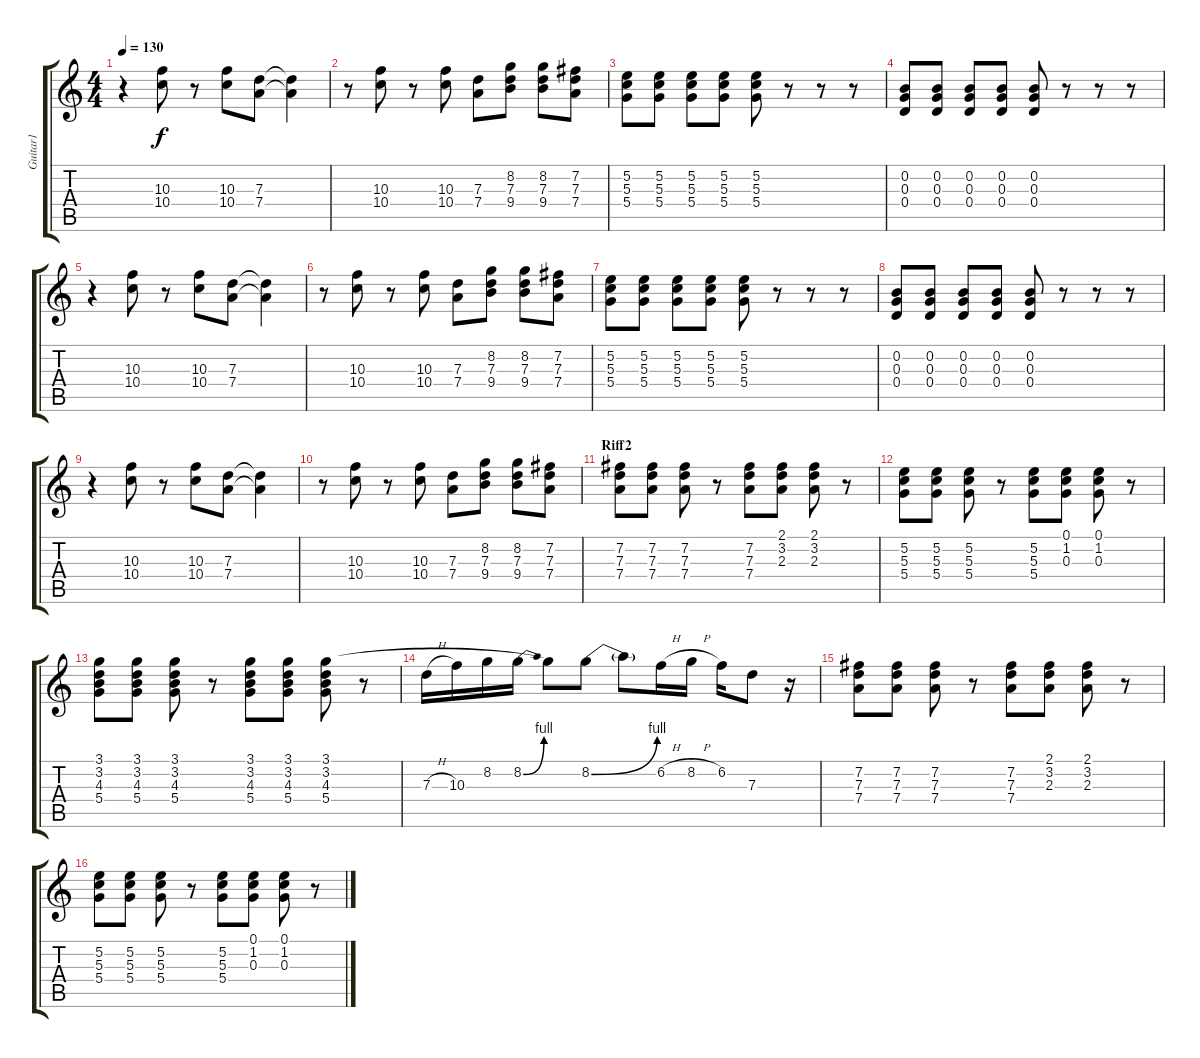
\track ("Guitar1" "Guitar1") {instrument distortionguitar}
\staff {score tabs}
\tuning (E4 B3 G3 D3 A2 E2) {hide}
\ts (4 4)
\tempo 130
\clef g2
\ks c
r.4{dy f} (10.3 10.4).8 r.8 (10.3 10.4).8 (7.3 7.4).8 (7.3{t} 7.4{t}).4 |
r.8 (10.3 10.4).8 r.8 (10.3 10.4).8 (7.3 7.4).8 (8.2 7.3 9.4).8 (8.2 7.3 9.4).8 (7.2 7.3 7.4).8 |
(5.2 5.3 5.4).8 (5.2 5.3 5.4).8 (5.2 5.3 5.4).8 (5.2 5.3 5.4).8 (5.2 5.3 5.4).8 r.8 r.8 r.8 |
(0.2 0.3 0.4).8 (0.2 0.3 0.4).8 (0.2 0.3 0.4).8 (0.2 0.3 0.4).8 (0.2 0.3 0.4).8 r.8 r.8 r.8 |
r.4 (10.3 10.4).8 r.8 (10.3 10.4).8 (7.3 7.4).8 (7.3{t} 7.4{t}).4 |
r.8 (10.3 10.4).8 r.8 (10.3 10.4).8 (7.3 7.4).8 (8.2 7.3 9.4).8 (8.2 7.3 9.4).8 (7.2 7.3 7.4).8 |
(5.2 5.3 5.4).8 (5.2 5.3 5.4).8 (5.2 5.3 5.4).8 (5.2 5.3 5.4).8 (5.2 5.3 5.4).8 r.8 r.8 r.8 |
(0.2 0.3 0.4).8 (0.2 0.3 0.4).8 (0.2 0.3 0.4).8 (0.2 0.3 0.4).8 (0.2 0.3 0.4).8 r.8 r.8 r.8 |
r.4 (10.3 10.4).8 r.8 (10.3 10.4).8 (7.3 7.4).8 (7.3{t} 7.4{t}).4 |
r.8 (10.3 10.4).8 r.8 (10.3 10.4).8 (7.3 7.4).8 (8.2 7.3 9.4).8 (8.2 7.3 9.4).8 (7.2 7.3 7.4).8 |
\section ("" "Riff2")
(7.2 7.3 7.4).8 (7.2 7.3 7.4).8 (7.2 7.3 7.4).8 r.8 (7.2 7.3 7.4).8 (2.1 3.2 2.3).8 (2.1 3.2 2.3).8 r.8 |
(5.2 5.3 5.4).8 (5.2 5.3 5.4).8 (5.2 5.3 5.4).8 r.8 (5.2 5.3 5.4).8 (0.1 1.2 0.3).8 (0.1 1.2 0.3).8 r.8 |
(3.1 3.2 4.3 5.4).8 (3.1 3.2 4.3 5.4).8 (3.1 3.2 4.3 5.4).8 r.8 (3.1 3.2 4.3 5.4).8 (3.1 3.2 4.3 5.4).8 (3.1 3.2 4.3 5.4).8 r.8 |
7.3{h}.16 10.3.16 8.2.16 8.2{be (bend 0 0 60 4)}.16 3.1{t}.8 8.2{be (bend 0 0 60 4)}.8 8.2{t}.8 6.2{h}.16 8.2{h}.16 6.2.16 7.3.8 r.16 |
(7.2 7.3 7.4).8 (7.2 7.3 7.4).8 (7.2 7.3 7.4).8 r.8 (7.2 7.3 7.4).8 (2.1 3.2 2.3).8 (2.1 3.2 2.3).8 r.8 |
(5.2 5.3 5.4).8 (5.2 5.3 5.4).8 (5.2 5.3 5.4).8 r.8 (5.2 5.3 5.4).8 (0.1 1.2 0.3).8 (0.1 1.2 0.3).8 r.8
